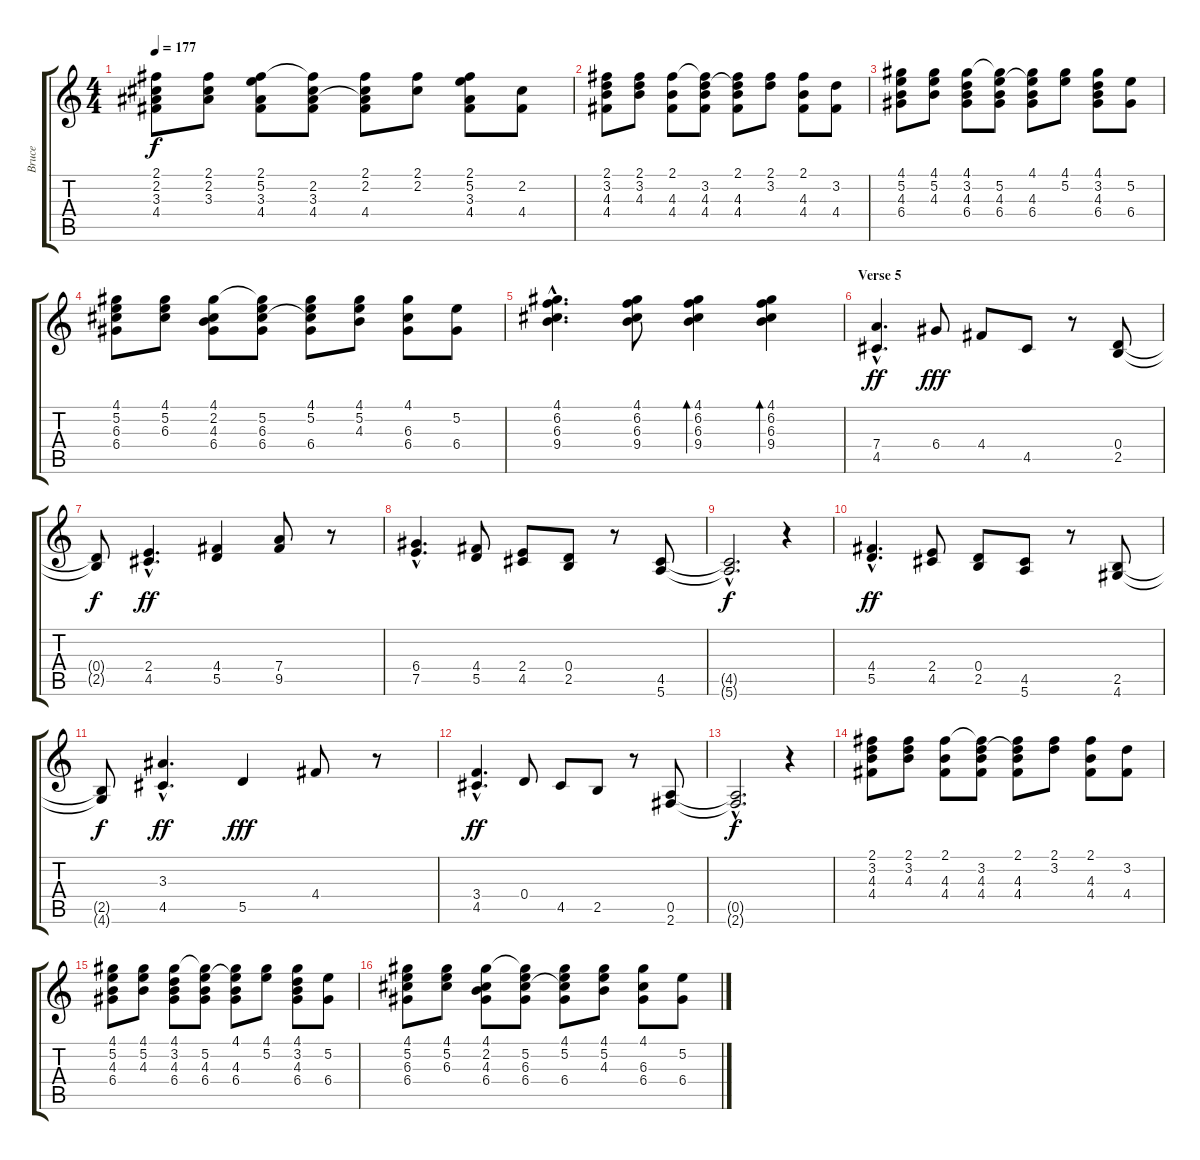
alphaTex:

\track ("Bruce" "Bruce") {instrument acousticguitarsteel}
\staff {score tabs}
\tuning (E4 B3 G3 D3 A2 E2) {hide}
\ts (4 4)
\tempo 177
\clef g2
\ks c
(2.1 2.2 3.3 4.4).8{dy f} (2.1 2.2 3.3).8 (2.1 5.2 3.3 4.4).8 (2.1{t} 2.2 3.3 4.4).8 (2.1 2.2 3.3{t} 4.4).8 (2.1 2.2).8 (2.1 5.2 3.3 4.4).8 (2.2 4.4).8 |
(2.1 3.2 4.3 4.4).8 (2.1 3.2 4.3).8 (2.1 4.3 4.4).8 (2.1{t} 3.2 4.3 4.4).8 (2.1 3.2{t} 4.3 4.4).8 (2.1 3.2).8 (2.1 4.3 4.4).8 (3.2 4.4).8 |
(4.1 5.2 4.3 6.4).8 (4.1 5.2 4.3).8 (4.1 3.2 4.3 6.4).8 (4.1{t} 5.2 4.3 6.4).8 (4.1 5.2{t} 4.3 6.4).8 (4.1 5.2).8 (4.1 3.2 4.3 6.4).8 (5.2 6.4).8 |
(4.1 5.2 6.3 6.4).8 (4.1 5.2 6.3).8 (4.1 2.2 4.3 6.4).8 (4.1{t} 5.2 6.3 6.4).8 (4.1 5.2 6.3{t} 6.4).8 (4.1 5.2 4.3).8 (4.1 6.3 6.4).8 (5.2 6.4).8 |
(4.1{hac} 6.2{hac} 6.3{hac} 9.4{hac}).4{d} (4.1 6.2 6.3 9.4).8 (4.1 6.2 6.3 9.4).4{bd 240} (4.1 6.2 6.3 9.4).4{bd 240} |
\section ("" "Verse 5")
(7.4{hac} 4.5{hac}).4{d dy ff volume 12 instrument acousticguitarnylon} 6.4.8{dy fff} 4.4.8 4.5.8 r.8 (0.4 2.5).8 |
(0.4{t} 2.5{t}).8{dy f} (2.4{hac} 4.5{hac}).4{d dy ff} (4.4 5.5).4 (7.4 9.5).8 r.8 |
(6.4{hac} 7.5{hac}).4{d} (4.4 5.5).8 (2.4 4.5).8 (0.4 2.5).8 r.8 (4.5 5.6).8 |
(4.5{hac t} 5.6{hac t}).2{d dy f} r.4 |
(4.4{hac} 5.5{hac}).4{d dy ff} (2.4 4.5).8 (0.4 2.5).8 (4.5 5.6).8 r.8 (2.5 4.6).8 |
(2.5{t} 4.6{t}).8{dy f} (3.3{hac} 4.5{hac}).4{d dy ff} 5.5.4{dy fff} 4.4.8 r.8 |
(3.4{hac} 4.5{hac}).4{d dy ff} 0.4.8 4.5.8 2.5.8 r.8 (0.5 2.6).8 |
(0.5{hac t} 2.6{hac t}).2{d dy f} r.4 |
(2.1 3.2 4.3 4.4).8{volume 10 instrument acousticguitarsteel} (2.1 3.2 4.3).8 (2.1 4.3 4.4).8 (2.1{t} 3.2 4.3 4.4).8 (2.1 3.2{t} 4.3 4.4).8 (2.1 3.2).8 (2.1 4.3 4.4).8 (3.2 4.4).8 |
(4.1 5.2 4.3 6.4).8 (4.1 5.2 4.3).8 (4.1 3.2 4.3 6.4).8 (4.1{t} 5.2 4.3 6.4).8 (4.1 5.2{t} 4.3 6.4).8 (4.1 5.2).8 (4.1 3.2 4.3 6.4).8 (5.2 6.4).8 |
(4.1 5.2 6.3 6.4).8 (4.1 5.2 6.3).8 (4.1 2.2 4.3 6.4).8 (4.1{t} 5.2 6.3 6.4).8 (4.1 5.2 6.3{t} 6.4).8 (4.1 5.2 4.3).8 (4.1 6.3 6.4).8 (5.2 6.4).8
